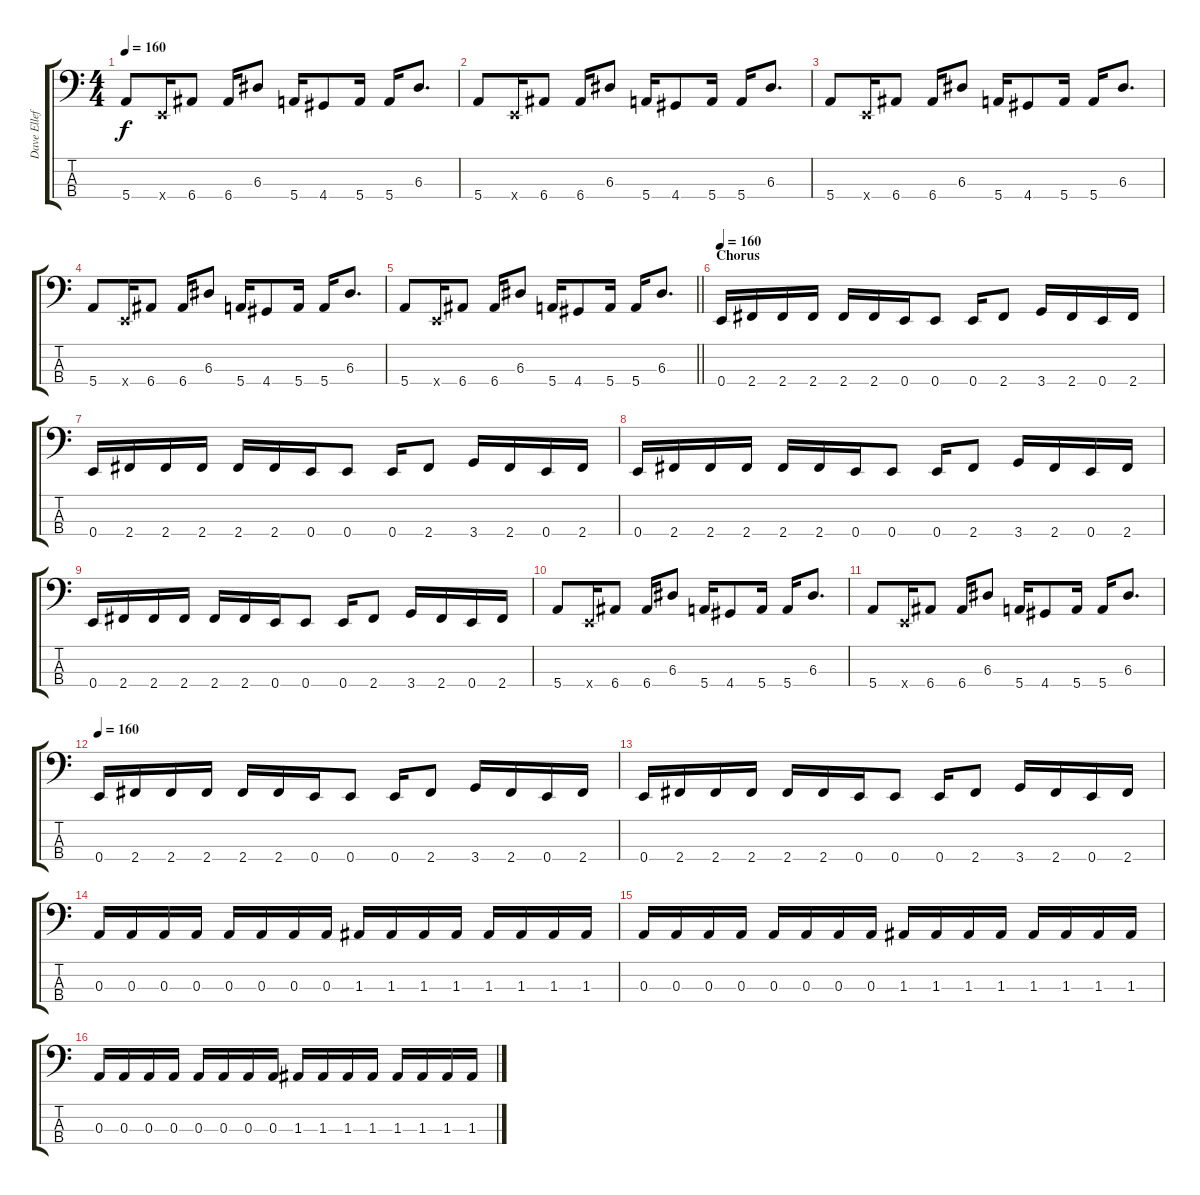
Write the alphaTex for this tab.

\track ("Dave Ellefson" "Dave Ellef") {instrument electricbasspick}
\staff {score tabs}
\tuning (G2 D2 A1 E1) {hide}
\ts (4 4)
\tempo 160
\clef f4
\ks c
5.4.8{dy f} 0.4{x}.16 6.4.8 6.4.16 6.3.8 5.4.16 4.4.8 5.4.16 5.4.16 6.3.8{d} |
5.4.8 0.4{x}.16 6.4.8 6.4.16 6.3.8 5.4.16 4.4.8 5.4.16 5.4.16 6.3.8{d} |
5.4.8 0.4{x}.16 6.4.8 6.4.16 6.3.8 5.4.16 4.4.8 5.4.16 5.4.16 6.3.8{d} |
5.4.8 0.4{x}.16 6.4.8 6.4.16 6.3.8 5.4.16 4.4.8 5.4.16 5.4.16 6.3.8{d} |
\barLineRight lightlight
5.4.8 0.4{x}.16 6.4.8 6.4.16 6.3.8 5.4.16 4.4.8 5.4.16 5.4.16 6.3.8{d} |
\section ("" "Chorus")
\tempo 160
0.4.16 2.4.16 2.4.16 2.4.16 2.4.16 2.4.16 0.4.16 0.4.8 0.4.16 2.4.8 3.4.16 2.4.16 0.4.16 2.4.16 |
0.4.16 2.4.16 2.4.16 2.4.16 2.4.16 2.4.16 0.4.16 0.4.8 0.4.16 2.4.8 3.4.16 2.4.16 0.4.16 2.4.16 |
0.4.16 2.4.16 2.4.16 2.4.16 2.4.16 2.4.16 0.4.16 0.4.8 0.4.16 2.4.8 3.4.16 2.4.16 0.4.16 2.4.16 |
0.4.16 2.4.16 2.4.16 2.4.16 2.4.16 2.4.16 0.4.16 0.4.8 0.4.16 2.4.8 3.4.16 2.4.16 0.4.16 2.4.16 |
5.4.8 0.4{x}.16 6.4.8 6.4.16 6.3.8 5.4.16 4.4.8 5.4.16 5.4.16 6.3.8{d} |
5.4.8 0.4{x}.16 6.4.8 6.4.16 6.3.8 5.4.16 4.4.8 5.4.16 5.4.16 6.3.8{d} |
\tempo 160
0.4.16 2.4.16 2.4.16 2.4.16 2.4.16 2.4.16 0.4.16 0.4.8 0.4.16 2.4.8 3.4.16 2.4.16 0.4.16 2.4.16 |
0.4.16 2.4.16 2.4.16 2.4.16 2.4.16 2.4.16 0.4.16 0.4.8 0.4.16 2.4.8 3.4.16 2.4.16 0.4.16 2.4.16 |
0.3.16 0.3.16 0.3.16 0.3.16 0.3.16 0.3.16 0.3.16 0.3.16 1.3.16 1.3.16 1.3.16 1.3.16 1.3.16 1.3.16 1.3.16 1.3.16 |
0.3.16 0.3.16 0.3.16 0.3.16 0.3.16 0.3.16 0.3.16 0.3.16 1.3.16 1.3.16 1.3.16 1.3.16 1.3.16 1.3.16 1.3.16 1.3.16 |
0.3.16 0.3.16 0.3.16 0.3.16 0.3.16 0.3.16 0.3.16 0.3.16 1.3.16 1.3.16 1.3.16 1.3.16 1.3.16 1.3.16 1.3.16 1.3.16
